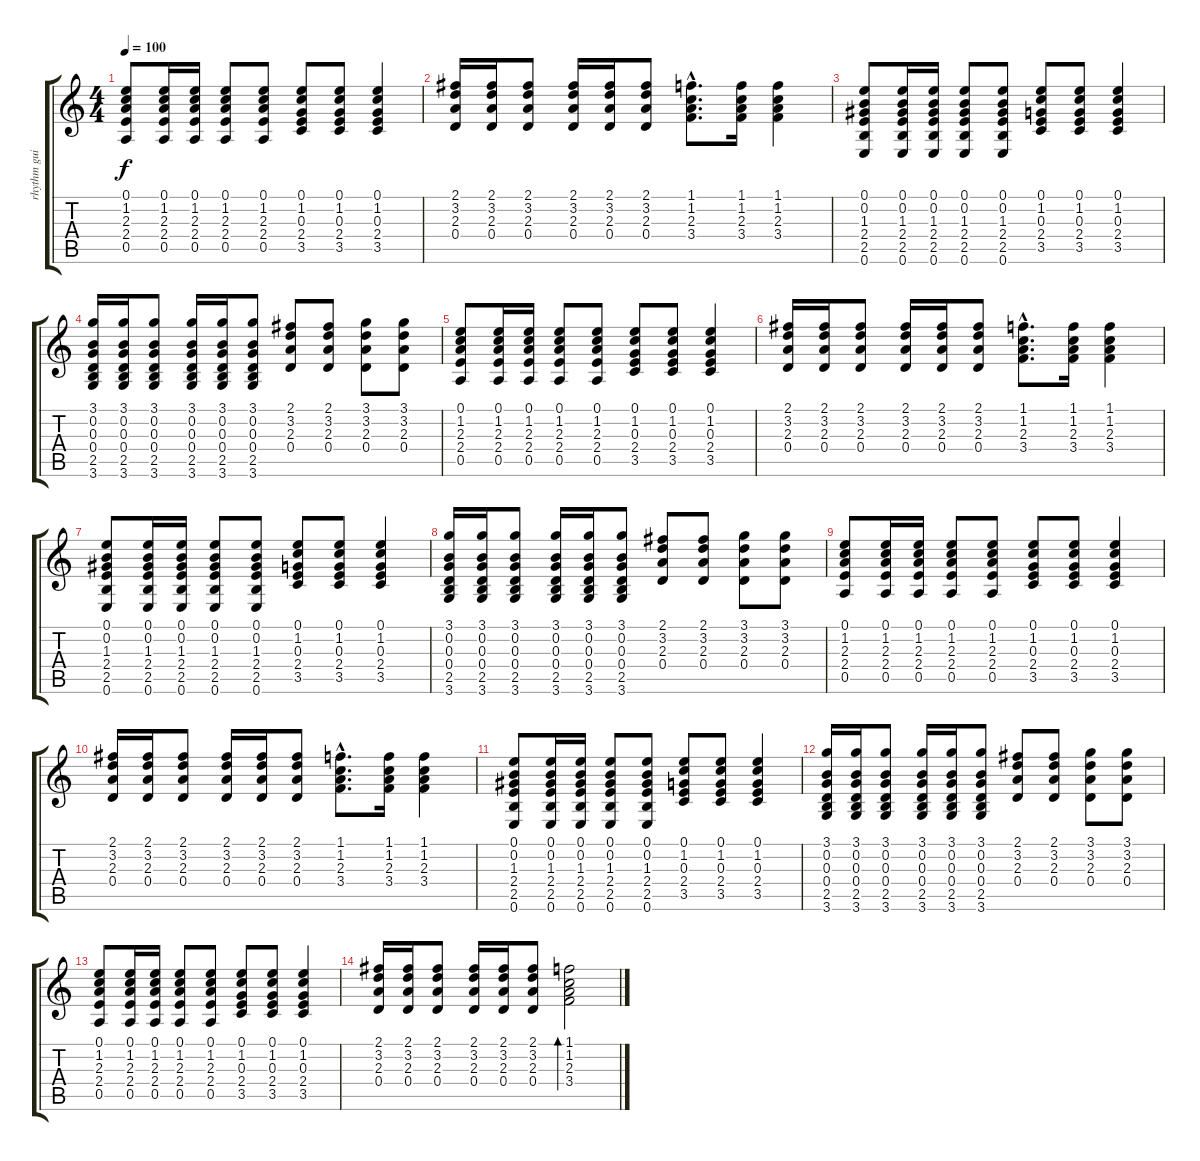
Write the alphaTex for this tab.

\track ("rhythm guitar" "rhythm gui") {instrument acousticguitarnylon}
\staff {score tabs}
\tuning (E4 B3 G3 D3 A2 E2) {hide}
\ts (4 4)
\tempo 100
\clef g2
\ks c
(0.1 1.2 2.3 2.4 0.5).8{dy f} (0.1 1.2 2.3 2.4 0.5).16 (0.1 1.2 2.3 2.4 0.5).16 (0.1 1.2 2.3 2.4 0.5).8 (0.1 1.2 2.3 2.4 0.5).8 (0.1 1.2 0.3 2.4 3.5).8 (0.1 1.2 0.3 2.4 3.5).8 (0.1 1.2 0.3 2.4 3.5).4 |
(2.1 3.2 2.3 0.4).16 (2.1 3.2 2.3 0.4).16 (2.1 3.2 2.3 0.4).8 (2.1 3.2 2.3 0.4).16 (2.1 3.2 2.3 0.4).16 (2.1 3.2 2.3 0.4).8 (1.1{hac} 1.2{hac} 2.3{hac} 3.4{hac}).8{d} (1.1 1.2 2.3 3.4).16 (1.1 1.2 2.3 3.4).4 |
(0.1 0.2 1.3 2.4 2.5 0.6).8 (0.1 0.2 1.3 2.4 2.5 0.6).16 (0.1 0.2 1.3 2.4 2.5 0.6).16 (0.1 0.2 1.3 2.4 2.5 0.6).8 (0.1 0.2 1.3 2.4 2.5 0.6).8 (0.1 1.2 0.3 2.4 3.5).8 (0.1 1.2 0.3 2.4 3.5).8 (0.1 1.2 0.3 2.4 3.5).4 |
(3.1 0.2 0.3 0.4 2.5 3.6).16 (3.1 0.2 0.3 0.4 2.5 3.6).16 (3.1 0.2 0.3 0.4 2.5 3.6).8 (3.1 0.2 0.3 0.4 2.5 3.6).16 (3.1 0.2 0.3 0.4 2.5 3.6).16 (3.1 0.2 0.3 0.4 2.5 3.6).8 (2.1 3.2 2.3 0.4).8 (2.1 3.2 2.3 0.4).8 (3.1 3.2 2.3 0.4).8 (3.1 3.2 2.3 0.4).8 |
(0.1 1.2 2.3 2.4 0.5).8 (0.1 1.2 2.3 2.4 0.5).16 (0.1 1.2 2.3 2.4 0.5).16 (0.1 1.2 2.3 2.4 0.5).8 (0.1 1.2 2.3 2.4 0.5).8 (0.1 1.2 0.3 2.4 3.5).8 (0.1 1.2 0.3 2.4 3.5).8 (0.1 1.2 0.3 2.4 3.5).4 |
(2.1 3.2 2.3 0.4).16 (2.1 3.2 2.3 0.4).16 (2.1 3.2 2.3 0.4).8 (2.1 3.2 2.3 0.4).16 (2.1 3.2 2.3 0.4).16 (2.1 3.2 2.3 0.4).8 (1.1{hac} 1.2{hac} 2.3{hac} 3.4{hac}).8{d} (1.1 1.2 2.3 3.4).16 (1.1 1.2 2.3 3.4).4 |
(0.1 0.2 1.3 2.4 2.5 0.6).8 (0.1 0.2 1.3 2.4 2.5 0.6).16 (0.1 0.2 1.3 2.4 2.5 0.6).16 (0.1 0.2 1.3 2.4 2.5 0.6).8 (0.1 0.2 1.3 2.4 2.5 0.6).8 (0.1 1.2 0.3 2.4 3.5).8 (0.1 1.2 0.3 2.4 3.5).8 (0.1 1.2 0.3 2.4 3.5).4 |
(3.1 0.2 0.3 0.4 2.5 3.6).16 (3.1 0.2 0.3 0.4 2.5 3.6).16 (3.1 0.2 0.3 0.4 2.5 3.6).8 (3.1 0.2 0.3 0.4 2.5 3.6).16 (3.1 0.2 0.3 0.4 2.5 3.6).16 (3.1 0.2 0.3 0.4 2.5 3.6).8 (2.1 3.2 2.3 0.4).8 (2.1 3.2 2.3 0.4).8 (3.1 3.2 2.3 0.4).8 (3.1 3.2 2.3 0.4).8 |
(0.1 1.2 2.3 2.4 0.5).8 (0.1 1.2 2.3 2.4 0.5).16 (0.1 1.2 2.3 2.4 0.5).16 (0.1 1.2 2.3 2.4 0.5).8 (0.1 1.2 2.3 2.4 0.5).8 (0.1 1.2 0.3 2.4 3.5).8 (0.1 1.2 0.3 2.4 3.5).8 (0.1 1.2 0.3 2.4 3.5).4 |
(2.1 3.2 2.3 0.4).16 (2.1 3.2 2.3 0.4).16 (2.1 3.2 2.3 0.4).8 (2.1 3.2 2.3 0.4).16 (2.1 3.2 2.3 0.4).16 (2.1 3.2 2.3 0.4).8 (1.1{hac} 1.2{hac} 2.3{hac} 3.4{hac}).8{d} (1.1 1.2 2.3 3.4).16 (1.1 1.2 2.3 3.4).4 |
(0.1 0.2 1.3 2.4 2.5 0.6).8 (0.1 0.2 1.3 2.4 2.5 0.6).16 (0.1 0.2 1.3 2.4 2.5 0.6).16 (0.1 0.2 1.3 2.4 2.5 0.6).8 (0.1 0.2 1.3 2.4 2.5 0.6).8 (0.1 1.2 0.3 2.4 3.5).8 (0.1 1.2 0.3 2.4 3.5).8 (0.1 1.2 0.3 2.4 3.5).4 |
(3.1 0.2 0.3 0.4 2.5 3.6).16 (3.1 0.2 0.3 0.4 2.5 3.6).16 (3.1 0.2 0.3 0.4 2.5 3.6).8 (3.1 0.2 0.3 0.4 2.5 3.6).16 (3.1 0.2 0.3 0.4 2.5 3.6).16 (3.1 0.2 0.3 0.4 2.5 3.6).8 (2.1 3.2 2.3 0.4).8 (2.1 3.2 2.3 0.4).8 (3.1 3.2 2.3 0.4).8 (3.1 3.2 2.3 0.4).8 |
(0.1 1.2 2.3 2.4 0.5).8 (0.1 1.2 2.3 2.4 0.5).16 (0.1 1.2 2.3 2.4 0.5).16 (0.1 1.2 2.3 2.4 0.5).8 (0.1 1.2 2.3 2.4 0.5).8 (0.1 1.2 0.3 2.4 3.5).8 (0.1 1.2 0.3 2.4 3.5).8 (0.1 1.2 0.3 2.4 3.5).4 |
(2.1 3.2 2.3 0.4).16 (2.1 3.2 2.3 0.4).16 (2.1 3.2 2.3 0.4).8 (2.1 3.2 2.3 0.4).16 (2.1 3.2 2.3 0.4).16 (2.1 3.2 2.3 0.4).8 (1.1 1.2 2.3 3.4).2{bd 240}
